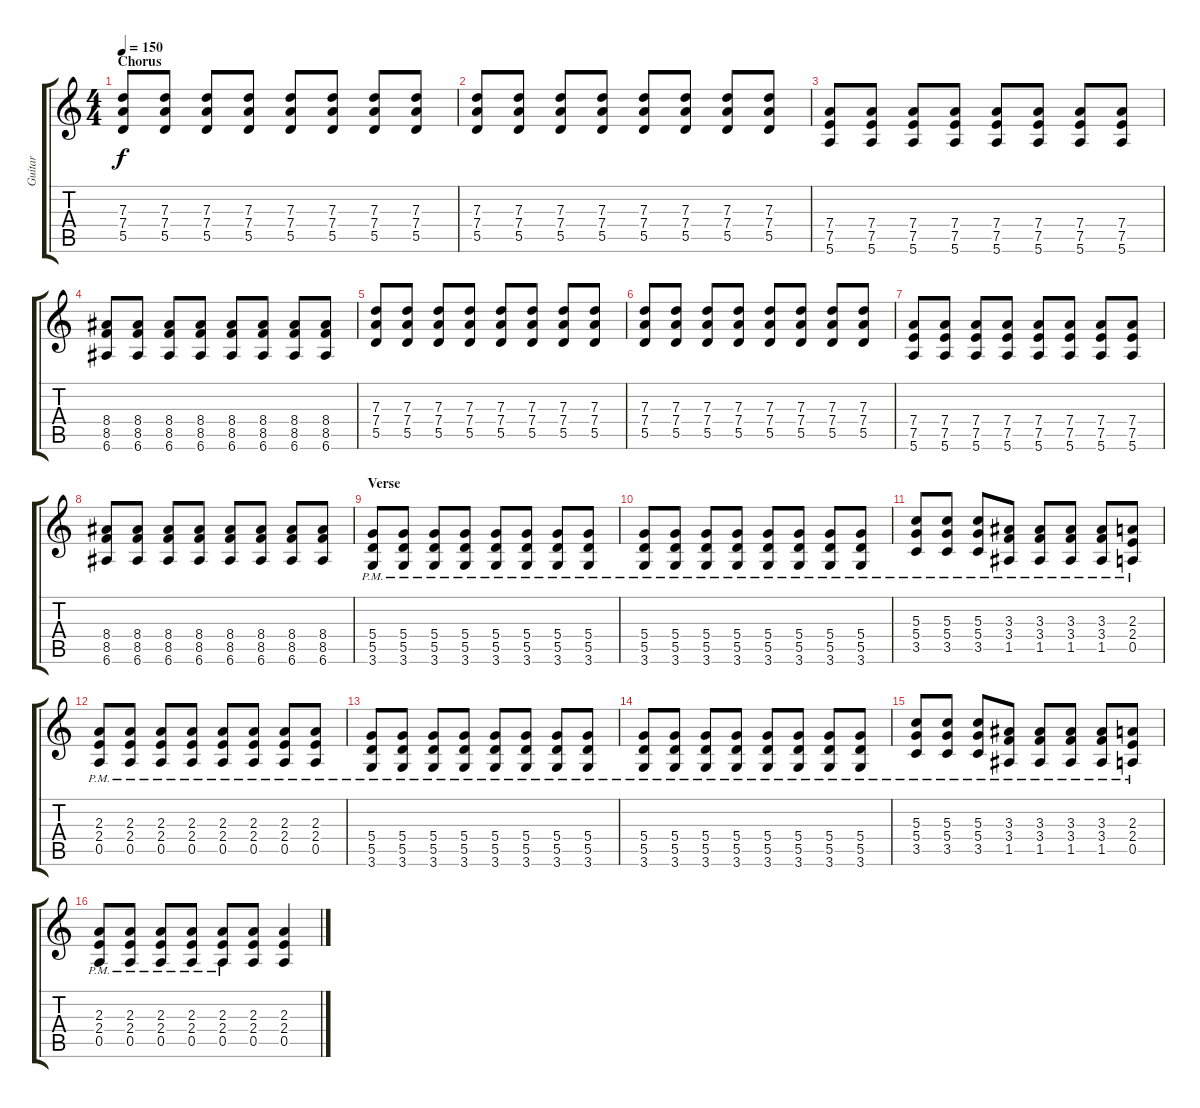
\track ("Guitar" "Guitar") {instrument distortionguitar}
\staff {score tabs}
\tuning (E4 B3 G3 D3 A2 E2) {hide}
\ts (4 4)
\section ("" "Chorus")
\tempo 150
\clef g2
\ks c
(7.3 7.4 5.5).8{dy f} (7.3 7.4 5.5).8 (7.3 7.4 5.5).8 (7.3 7.4 5.5).8 (7.3 7.4 5.5).8 (7.3 7.4 5.5).8 (7.3 7.4 5.5).8 (7.3 7.4 5.5).8 |
(7.3 7.4 5.5).8 (7.3 7.4 5.5).8 (7.3 7.4 5.5).8 (7.3 7.4 5.5).8 (7.3 7.4 5.5).8 (7.3 7.4 5.5).8 (7.3 7.4 5.5).8 (7.3 7.4 5.5).8 |
(7.4 7.5 5.6).8 (7.4 7.5 5.6).8 (7.4 7.5 5.6).8 (7.4 7.5 5.6).8 (7.4 7.5 5.6).8 (7.4 7.5 5.6).8 (7.4 7.5 5.6).8 (7.4 7.5 5.6).8 |
(8.4 8.5 6.6).8 (8.4 8.5 6.6).8 (8.4 8.5 6.6).8 (8.4 8.5 6.6).8 (8.4 8.5 6.6).8 (8.4 8.5 6.6).8 (8.4 8.5 6.6).8 (8.4 8.5 6.6).8 |
(7.3 7.4 5.5).8 (7.3 7.4 5.5).8 (7.3 7.4 5.5).8 (7.3 7.4 5.5).8 (7.3 7.4 5.5).8 (7.3 7.4 5.5).8 (7.3 7.4 5.5).8 (7.3 7.4 5.5).8 |
(7.3 7.4 5.5).8 (7.3 7.4 5.5).8 (7.3 7.4 5.5).8 (7.3 7.4 5.5).8 (7.3 7.4 5.5).8 (7.3 7.4 5.5).8 (7.3 7.4 5.5).8 (7.3 7.4 5.5).8 |
(7.4 7.5 5.6).8 (7.4 7.5 5.6).8 (7.4 7.5 5.6).8 (7.4 7.5 5.6).8 (7.4 7.5 5.6).8 (7.4 7.5 5.6).8 (7.4 7.5 5.6).8 (7.4 7.5 5.6).8 |
(8.4 8.5 6.6).8 (8.4 8.5 6.6).8 (8.4 8.5 6.6).8 (8.4 8.5 6.6).8 (8.4 8.5 6.6).8 (8.4 8.5 6.6).8 (8.4 8.5 6.6).8 (8.4 8.5 6.6).8 |
\section ("" "Verse")
(5.4{pm} 5.5{pm} 3.6{pm}).8 (5.4{pm} 5.5{pm} 3.6{pm}).8 (5.4{pm} 5.5{pm} 3.6{pm}).8 (5.4{pm} 5.5{pm} 3.6{pm}).8 (5.4{pm} 5.5{pm} 3.6{pm}).8 (5.4{pm} 5.5{pm} 3.6{pm}).8 (5.4{pm} 5.5{pm} 3.6{pm}).8 (5.4{pm} 5.5{pm} 3.6{pm}).8 |
(5.4{pm} 5.5{pm} 3.6{pm}).8 (5.4{pm} 5.5{pm} 3.6{pm}).8 (5.4{pm} 5.5{pm} 3.6{pm}).8 (5.4{pm} 5.5{pm} 3.6{pm}).8 (5.4{pm} 5.5{pm} 3.6{pm}).8 (5.4{pm} 5.5{pm} 3.6{pm}).8 (5.4{pm} 5.5{pm} 3.6{pm}).8 (5.4{pm} 5.5{pm} 3.6{pm}).8 |
(5.3{pm} 5.4{pm} 3.5{pm}).8 (5.3{pm} 5.4{pm} 3.5{pm}).8 (5.3{pm} 5.4{pm} 3.5{pm}).8 (3.3{pm} 3.4{pm} 1.5{pm}).8 (3.3{pm} 3.4{pm} 1.5{pm}).8 (3.3{pm} 3.4{pm} 1.5{pm}).8 (3.3{pm} 3.4{pm} 1.5{pm}).8 (2.3{pm} 2.4{pm} 0.5{pm}).8 |
(2.3{pm} 2.4{pm} 0.5{pm}).8 (2.3{pm} 2.4{pm} 0.5{pm}).8 (2.3{pm} 2.4{pm} 0.5{pm}).8 (2.3{pm} 2.4{pm} 0.5{pm}).8 (2.3{pm} 2.4{pm} 0.5{pm}).8 (2.3{pm} 2.4{pm} 0.5{pm}).8 (2.3{pm} 2.4{pm} 0.5{pm}).8 (2.3{pm} 2.4{pm} 0.5{pm}).8 |
(5.4{pm} 5.5{pm} 3.6{pm}).8 (5.4{pm} 5.5{pm} 3.6{pm}).8 (5.4{pm} 5.5{pm} 3.6{pm}).8 (5.4{pm} 5.5{pm} 3.6{pm}).8 (5.4{pm} 5.5{pm} 3.6{pm}).8 (5.4{pm} 5.5{pm} 3.6{pm}).8 (5.4{pm} 5.5{pm} 3.6{pm}).8 (5.4{pm} 5.5{pm} 3.6{pm}).8 |
(5.4{pm} 5.5{pm} 3.6{pm}).8 (5.4{pm} 5.5{pm} 3.6{pm}).8 (5.4{pm} 5.5{pm} 3.6{pm}).8 (5.4{pm} 5.5{pm} 3.6{pm}).8 (5.4{pm} 5.5{pm} 3.6{pm}).8 (5.4{pm} 5.5{pm} 3.6{pm}).8 (5.4{pm} 5.5{pm} 3.6{pm}).8 (5.4{pm} 5.5{pm} 3.6{pm}).8 |
(5.3{pm} 5.4{pm} 3.5{pm}).8 (5.3{pm} 5.4{pm} 3.5{pm}).8 (5.3{pm} 5.4{pm} 3.5{pm}).8 (3.3{pm} 3.4{pm} 1.5{pm}).8 (3.3{pm} 3.4{pm} 1.5{pm}).8 (3.3{pm} 3.4{pm} 1.5{pm}).8 (3.3{pm} 3.4{pm} 1.5{pm}).8 (2.3{pm} 2.4{pm} 0.5{pm}).8 |
(2.3{pm} 2.4{pm} 0.5{pm}).8 (2.3{pm} 2.4{pm} 0.5{pm}).8 (2.3{pm} 2.4{pm} 0.5{pm}).8 (2.3{pm} 2.4{pm} 0.5{pm}).8 (2.3{pm} 2.4{pm} 0.5{pm}).8 (2.3 2.4 0.5).8 (2.3 2.4 0.5).4
